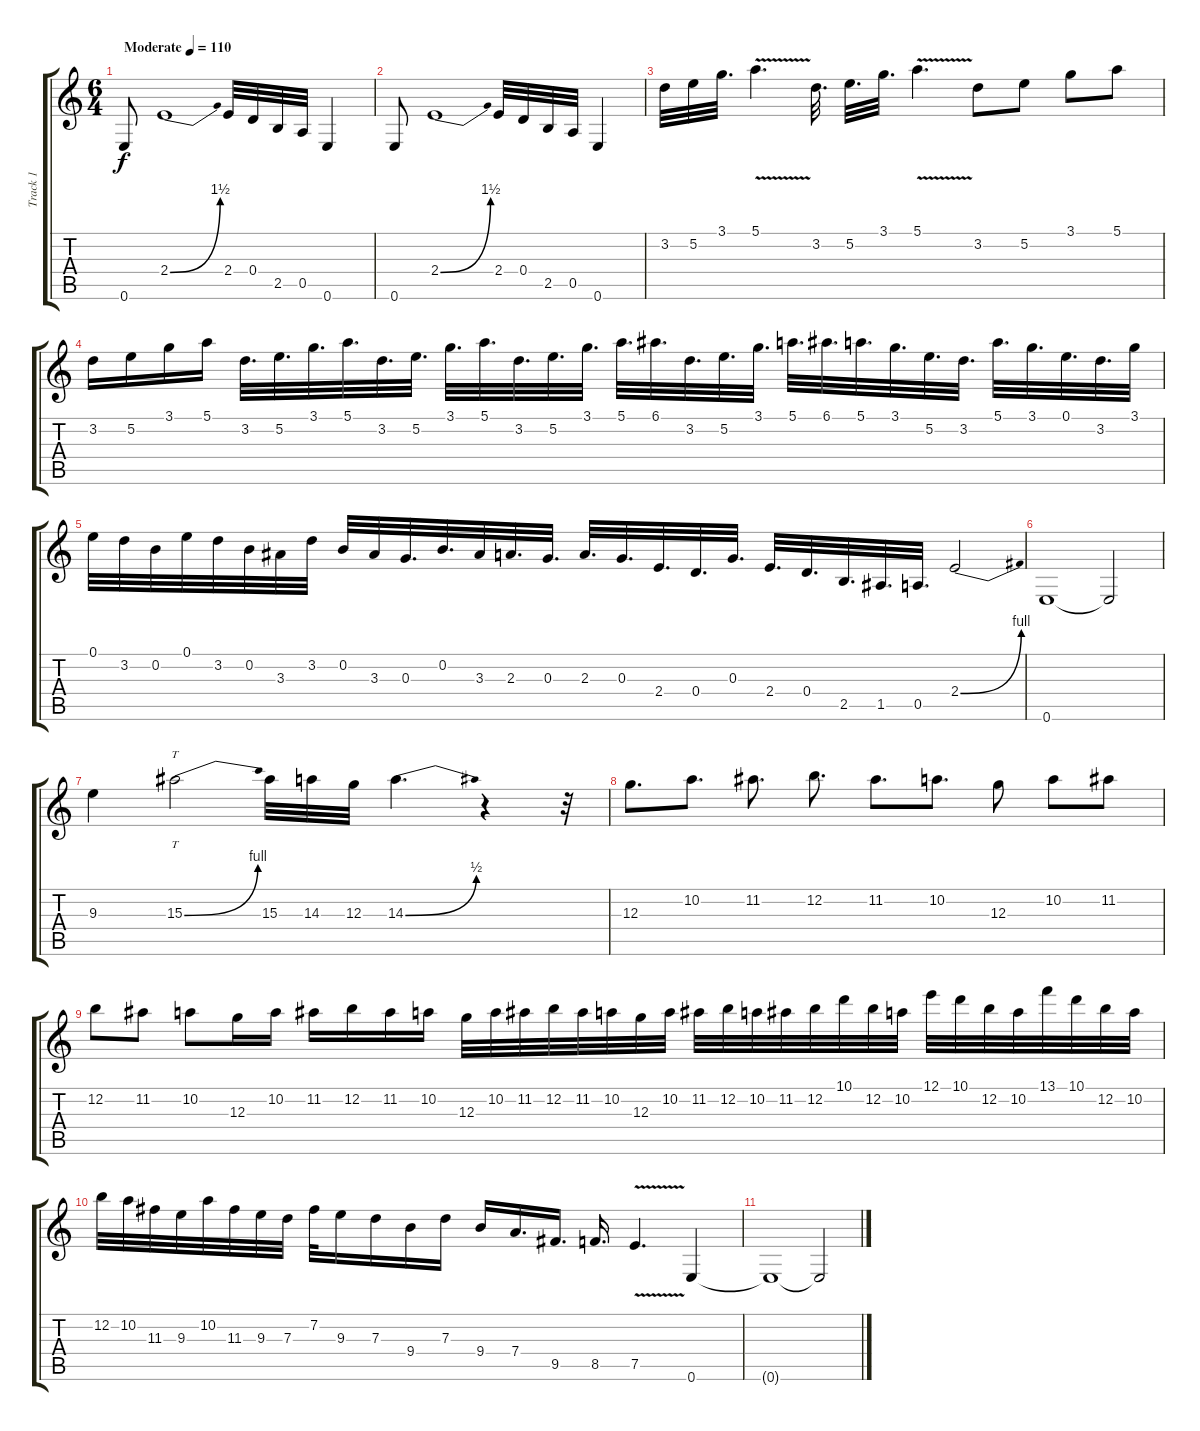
\track ("Track 1" "Track 1") {instrument electricguitarmuted}
\staff {score tabs}
\tuning (E4 B3 G3 D3 A2 E2) {hide}
\ts (6 4)
\tempo (110 "Moderate")
\clef g2
\ks c
0.6.8{dy f instrument electricguitarmuted} 2.4{be (bend 0 0 60 6)}.1 2.4.32 0.4.32 2.5.32 0.5.32 0.6.4 |
0.6.8 2.4{be (bend 0 0 60 6)}.1 2.4.32 0.4.32 2.5.32 0.5.32 0.6.4 |
3.2.32 5.2.32 3.1.32{d} 5.1{v}.4{d} 3.2.32{d} 5.2.32{d} 3.1.32{d} 5.1{v}.4{d} 3.2.8 5.2.8 3.1.8 5.1.8 |
3.2.16 5.2.16 3.1.16 5.1.16 3.2.32{d} 5.2.32{d} 3.1.32{d} 5.1.32{d} 3.2.32{d} 5.2.32{d} 3.1.32{d} 5.1.32{d} 3.2.32{d} 5.2.32{d} 3.1.32{d} 5.1.32{d} 6.1.32{d} 3.2.32{d} 5.2.32{d} 3.1.32{d} 5.1.32{d} 6.1.32{d} 5.1.32{d} 3.1.32{d} 5.2.32{d} 3.2.32{d} 5.1.32{d} 3.1.32{d} 0.1.32{d} 3.2.32{d} 3.1.32 |
0.1.32 3.2.32 0.2.32 0.1.32 3.2.32 0.2.32 3.3.32 3.2.32 0.2.32 3.3.32 0.3.32{d} 0.2.32{d} 3.3.32 2.3.32{d} 0.3.32{d} 2.3.32{d} 0.3.32{d} 2.4.32{d} 0.4.32{d} 0.3.32{d} 2.4.32{d} 0.4.32{d} 2.5.32{d} 1.5.32{d} 0.5.32{d} 2.4{be (bend 0 0 60 4)}.2 |
0.6.1 0.6{t}.2 |
9.3.4 15.3{be (bend 0 0 60 4)}.2{tt} 15.3.32 14.3.32 12.3.32 14.3{be (bend 0 0 60 2)}.4{d} r.4 r.32 |
12.3.8{d} 10.2.8{d} 11.2.8{d} 12.2.8{d} 11.2.8{d} 10.2.8{d} 12.3.8 10.2.8 11.2.8 |
12.2.8 11.2.8 10.2.8 12.3.16 10.2.16 11.2.16 12.2.16 11.2.16 10.2.16 12.3.32 10.2.32 11.2.32 12.2.32 11.2.32 10.2.32 12.3.32 10.2.32 11.2.32 12.2.32 10.2.32 11.2.32 12.2.32 10.1.32 12.2.32 10.2.32 12.1.32 10.1.32 12.2.32 10.2.32 13.1.32 10.1.32 12.2.32 10.2.32 |
12.2.32 10.2.32 11.3.32 9.3.32 10.2.32 11.3.32 9.3.32 7.3.32 7.2.32 9.3.16 7.3.16 9.4.16 7.3.16 9.4.16 7.4.16{d} 9.5.16{d} 8.5.16{d} 7.5{v}.4{d} 0.6.4 |
0.6{t}.1 0.6{t}.2
